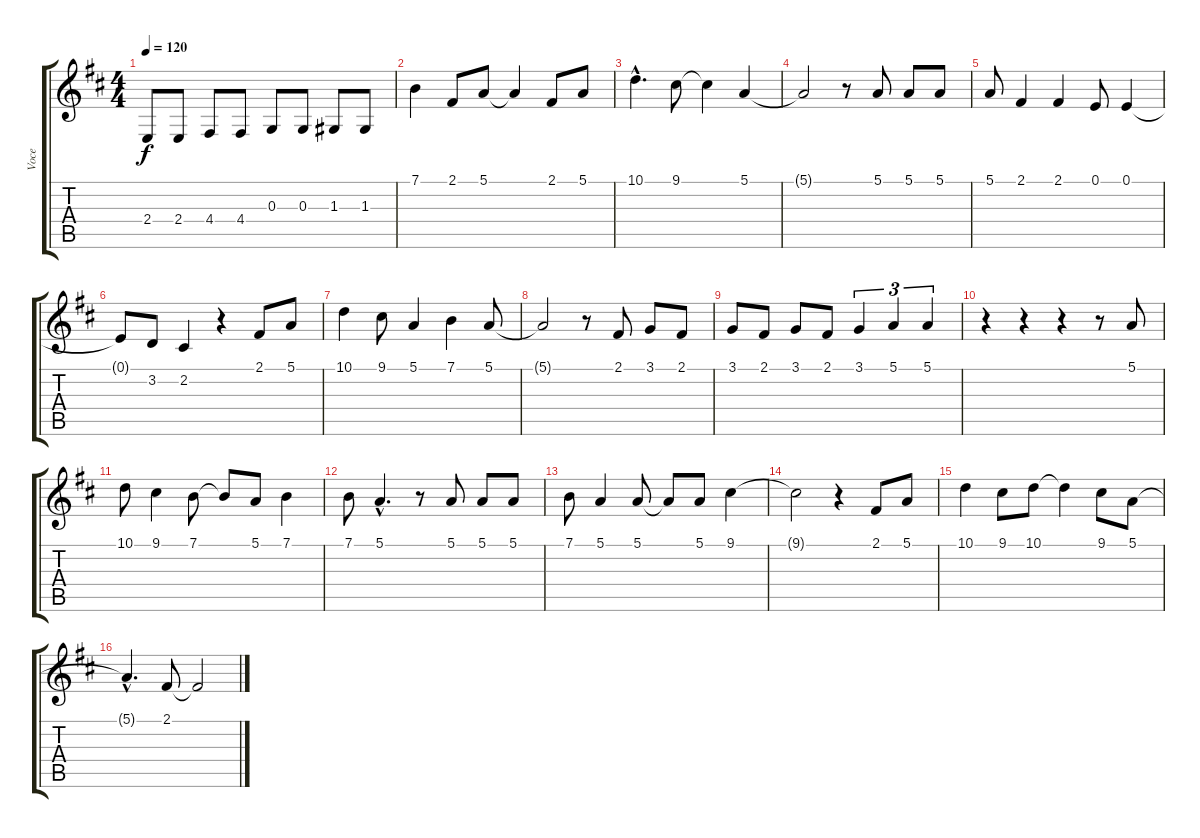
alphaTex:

\track ("Voce" "Voce") {instrument englishhorn}
\staff {score tabs}
\tuning (E4 B3 G3 D3 A2 E2) {hide}
\ts (4 4)
\tempo 120
\clef g2
\ks d
2.4.8{dy f} 2.4.8 4.4.8 4.4.8 0.3.8 0.3.8 1.3.8 1.3.8 |
7.1.4 2.1.8 5.1.8 5.1{t}.4 2.1.8 5.1.8 |
10.1{hac}.4{d} 9.1.8 9.1{t}.4 5.1.4 |
5.1{t}.2 r.8 5.1.8 5.1.8 5.1.8 |
5.1.8 2.1.4 2.1.4 0.1.8 0.1.4 |
0.1{t}.8 3.2.8 2.2.4 r.4 2.1.8 5.1.8 |
10.1.4 9.1.8 5.1.4 7.1.4 5.1.8 |
5.1{t}.2 r.8 2.1.8 3.1.8 2.1.8 |
3.1.8 2.1.8 3.1.8 2.1.8 3.1.4{tu (3 2)} 5.1.4{tu (3 2)} 5.1.4{tu (3 2)} |
r.4 r.4 r.4 r.8 5.1.8 |
10.1.8 9.1.4 7.1.8 7.1{t}.8 5.1.8 7.1.4 |
7.1.8 5.1{hac}.4{d} r.8 5.1.8 5.1.8 5.1.8 |
7.1.8 5.1.4 5.1.8 5.1{t}.8 5.1.8 9.1.4 |
9.1{t}.2 r.4 2.1.8 5.1.8 |
10.1.4 9.1.8 10.1.8 10.1{t}.4 9.1.8 5.1.8 |
5.1{hac t}.4{d} 2.1.8 2.1{t}.2
